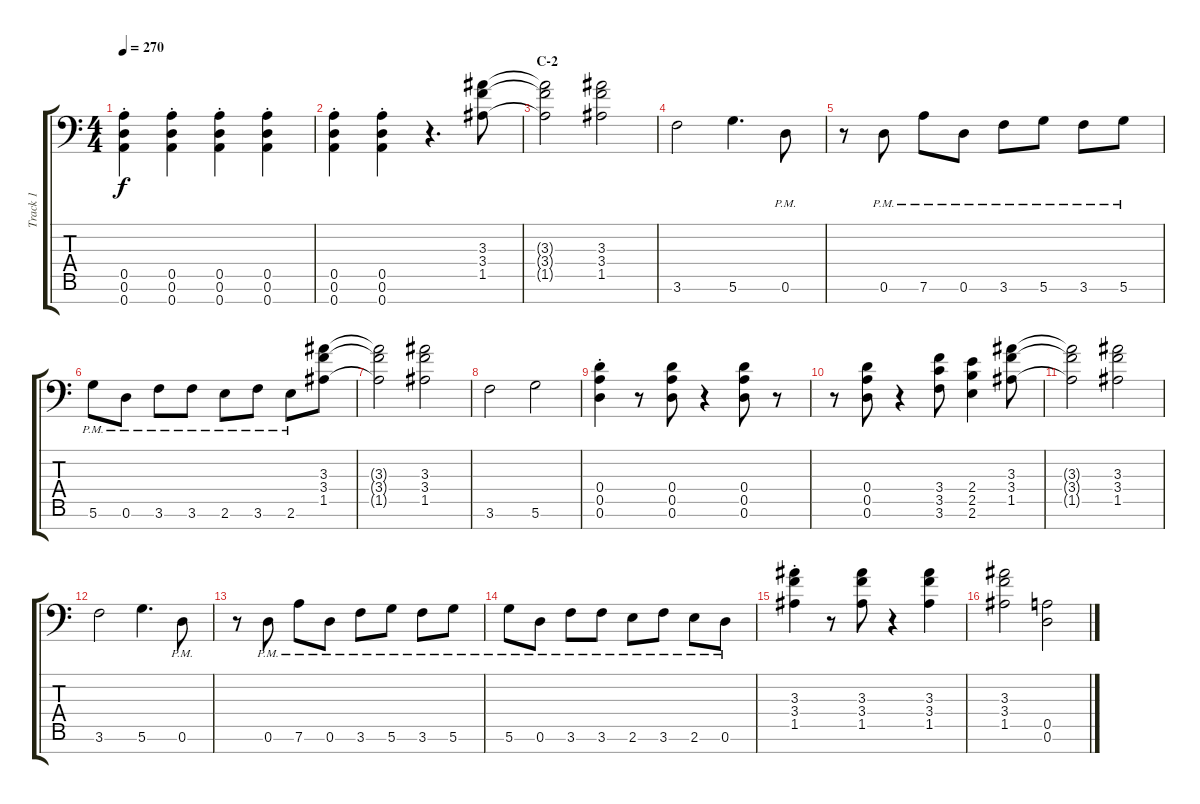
\track ("Track 1" "Track 1") {instrument distortionguitar}
\staff {score tabs}
\tuning (E4 B3 G3 D3 A2 D2 A1) {hide}
\ts (4 4)
\tempo 270
\clef f4
\ks c
(0.5{st} 0.6{st} 0.7{st}).4{dy f} (0.5{st} 0.6{st} 0.7{st}).4 (0.5{st} 0.6{st} 0.7{st}).4 (0.5{st} 0.6{st} 0.7{st}).4 |
(0.5{st} 0.6{st} 0.7{st}).4 (0.5{st} 0.6{st} 0.7{st}).4 r.4{d} (3.3 3.4 1.5).8 |
\section ("" "C-2")
(3.3{t} 3.4{t} 1.5{t}).2 (3.3 3.4 1.5).2 |
3.6.2 5.6.4{d} 0.6{pm}.8 |
r.8 0.6{pm}.8 7.6{pm}.8 0.6{pm}.8 3.6{pm}.8 5.6{pm}.8 3.6{pm}.8 5.6{pm}.8 |
5.6{pm}.8 0.6{pm}.8 3.6{pm}.8 3.6{pm}.8 2.6{pm}.8 3.6{pm}.8 2.6{pm}.8 (3.3 3.4 1.5).8 |
(3.3{t} 3.4{t} 1.5{t}).2 (3.3 3.4 1.5).2 |
3.6.2 5.6.2 |
(0.4{st} 0.5{st} 0.6{st}).4 r.8 (0.4 0.5 0.6).8 r.4 (0.4 0.5 0.6).8 r.8 |
r.8 (0.4 0.5 0.6).8 r.4 (3.4 3.5 3.6).8 (2.4 2.5 2.6).4 (3.3 3.4 1.5).8 |
(3.3{t} 3.4{t} 1.5{t}).2 (3.3 3.4 1.5).2 |
3.6.2 5.6.4{d} 0.6{pm}.8 |
r.8 0.6{pm}.8 7.6{pm}.8 0.6{pm}.8 3.6{pm}.8 5.6{pm}.8 3.6{pm}.8 5.6{pm}.8 |
5.6{pm}.8 0.6{pm}.8 3.6{pm}.8 3.6{pm}.8 2.6{pm}.8 3.6{pm}.8 2.6{pm}.8 0.6{pm}.8 |
(3.3{st} 3.4{st} 1.5{st}).4 r.8 (3.3 3.4 1.5).8 r.4 (3.3 3.4 1.5).4 |
(3.3 3.4 1.5).2 (0.5{ss} 0.6{ss}).2
